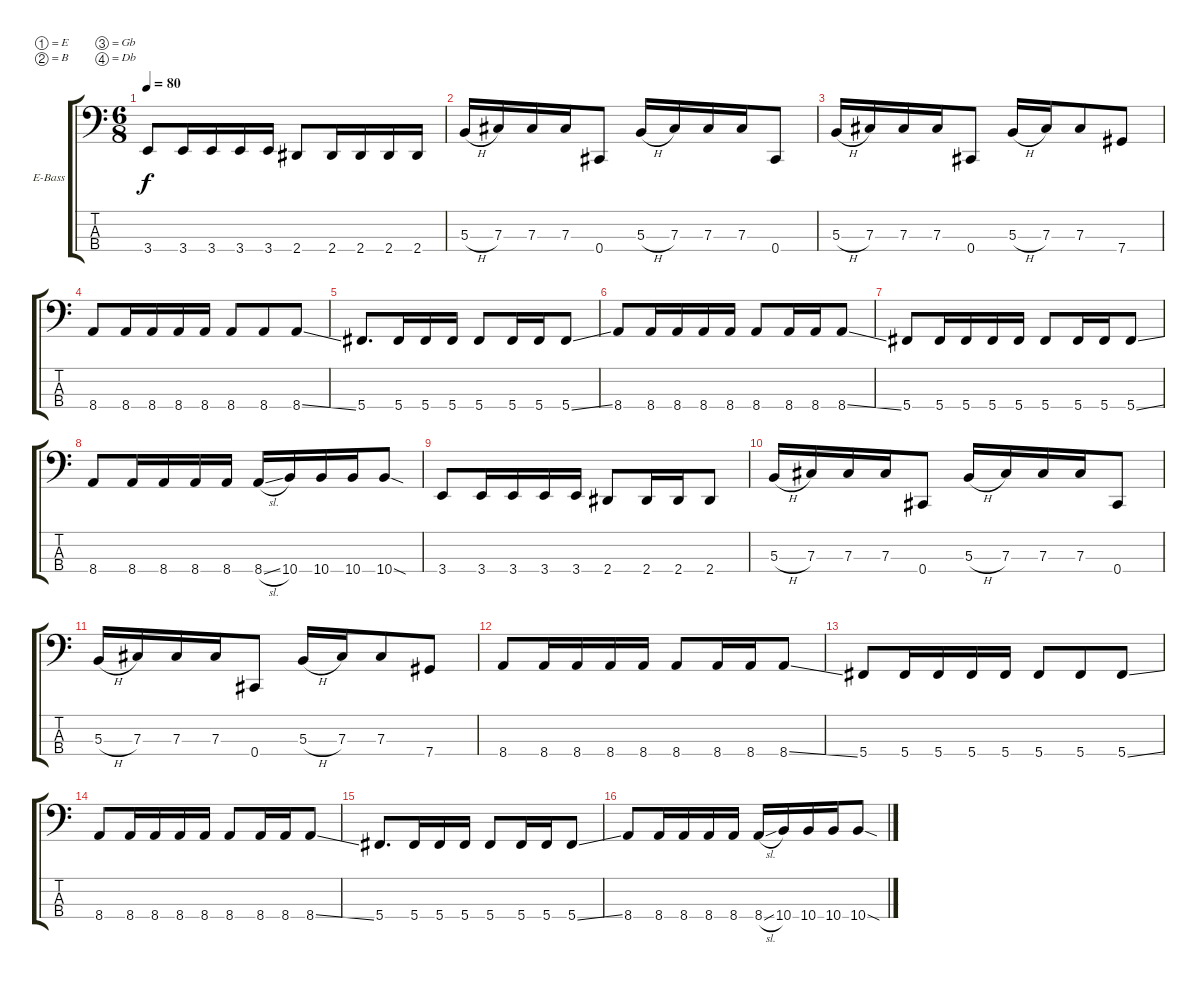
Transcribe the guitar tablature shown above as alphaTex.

\defaultSystemsLayout 4
\bracketExtendMode groupsimilarinstruments
\firstSystemTrackNameOrientation horizontal
\otherSystemsTrackNameOrientation horizontal
\track ("Electric Bass" "E-Bass") {instrument electricbassfinger}
\staff {score tabs}
\tuning (E2 B1 Gb1 Db1)
\ts (6 8)
\tempo 80
\clef f4
\ks c
3.4.8{dy f} 3.4.16 3.4.16 3.4.16 3.4.16 2.4.8 2.4.16 2.4.16 2.4.16 2.4.16 |
5.3{h}.16 7.3.16 7.3.16 7.3.16 0.4.8 5.3{h}.16 7.3.16 7.3.16 7.3.16 0.4.8 |
5.3{h}.16 7.3.16 7.3.16 7.3.16 0.4.8 5.3{h}.16 7.3.16 7.3.8 7.4.8 |
8.4.8 8.4.16 8.4.16 8.4.16 8.4.16 8.4.8 8.4.8 8.4{ss}.8 |
5.4.8{d} 5.4.16 5.4.16 5.4.16 5.4.8 5.4.16 5.4.16 5.4{ss}.8 |
8.4.8 8.4.16 8.4.16 8.4.16 8.4.16 8.4.8 8.4.16 8.4.16 8.4{ss}.8 |
5.4.8 5.4.16 5.4.16 5.4.16 5.4.16 5.4.8 5.4.16 5.4.16 5.4{ss}.8 |
8.4.8 8.4.16 8.4.16 8.4.16 8.4.16 8.4{sl}.16 10.4.16 10.4.16 10.4.16 10.4{sod}.8 |
3.4.8 3.4.16 3.4.16 3.4.16 3.4.16 2.4.8 2.4.16 2.4.16 2.4.8 |
5.3{h}.16 7.3.16 7.3.16 7.3.16 0.4.8 5.3{h}.16 7.3.16 7.3.16 7.3.16 0.4.8 |
5.3{h}.16 7.3.16 7.3.16 7.3.16 0.4.8 5.3{h}.16 7.3.16 7.3.8 7.4.8 |
8.4.8 8.4.16 8.4.16 8.4.16 8.4.16 8.4.8 8.4.16 8.4.16 8.4{ss}.8 |
5.4.8 5.4.16 5.4.16 5.4.16 5.4.16 5.4.8 5.4.8 5.4{ss}.8 |
8.4.8 8.4.16 8.4.16 8.4.16 8.4.16 8.4.8 8.4.16 8.4.16 8.4{ss}.8 |
5.4.8{d} 5.4.16 5.4.16 5.4.16 5.4.8 5.4.16 5.4.16 5.4{ss}.8 |
8.4.8 8.4.16 8.4.16 8.4.16 8.4.16 8.4{sl}.16 10.4.16 10.4.16 10.4.16 10.4{sod}.8
